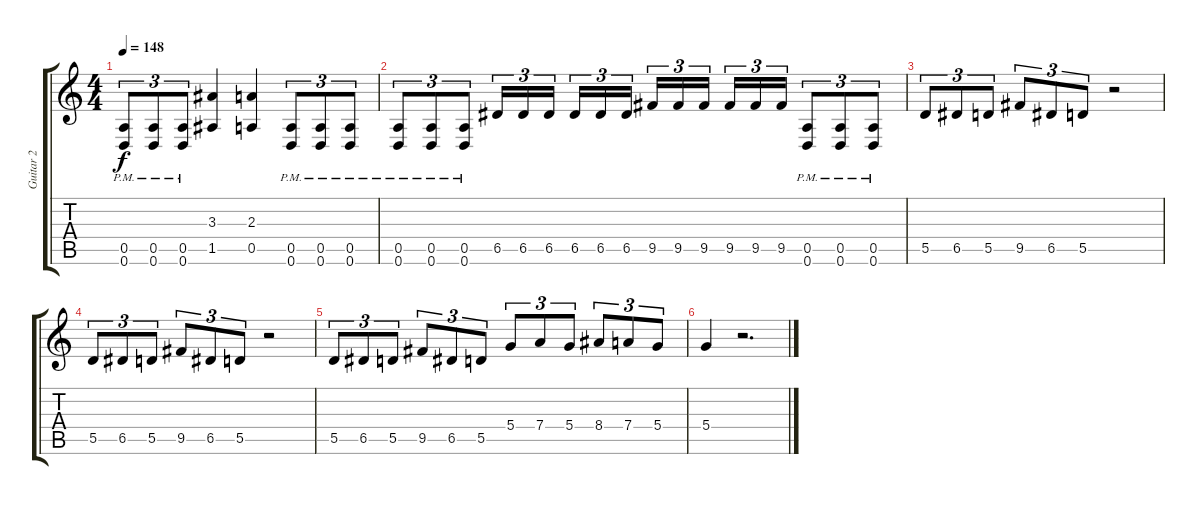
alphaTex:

\track ("Guitar 2" "Guitar 2") {instrument distortionguitar}
\staff {score tabs}
\tuning (E4 B3 G3 D3 A2 D2) {hide}
\ts (4 4)
\tempo 148
\clef g2
\ks c
(0.5{pm} 0.6{pm}).8{tu (3 2) dy f} (0.5{pm} 0.6{pm}).8{tu (3 2)} (0.5{pm} 0.6{pm}).8{tu (3 2)} (3.3 1.5).4 (2.3 0.5).4 (0.5{pm} 0.6{pm}).8{tu (3 2)} (0.5{pm} 0.6{pm}).8{tu (3 2)} (0.5{pm} 0.6{pm}).8{tu (3 2)} |
(0.5{pm} 0.6{pm}).8{tu (3 2)} (0.5{pm} 0.6{pm}).8{tu (3 2)} (0.5{pm} 0.6{pm}).8{tu (3 2)} 6.5.16{tu (3 2)} 6.5.16{tu (3 2)} 6.5.16{tu (3 2) beam splitsecondary} 6.5.16{tu (3 2)} 6.5.16{tu (3 2)} 6.5.16{tu (3 2)} 9.5.16{tu (3 2)} 9.5.16{tu (3 2)} 9.5.16{tu (3 2) beam splitsecondary} 9.5.16{tu (3 2)} 9.5.16{tu (3 2)} 9.5.16{tu (3 2)} (0.5{pm} 0.6{pm}).8{tu (3 2)} (0.5{pm} 0.6{pm}).8{tu (3 2)} (0.5{pm} 0.6{pm}).8{tu (3 2)} |
5.5.8{tu (3 2)} 6.5.8{tu (3 2)} 5.5.8{tu (3 2)} 9.5.8{tu (3 2)} 6.5.8{tu (3 2)} 5.5.8{tu (3 2)} r.2 |
5.5.8{tu (3 2)} 6.5.8{tu (3 2)} 5.5.8{tu (3 2)} 9.5.8{tu (3 2)} 6.5.8{tu (3 2)} 5.5.8{tu (3 2)} r.2 |
5.5.8{tu (3 2)} 6.5.8{tu (3 2)} 5.5.8{tu (3 2)} 9.5.8{tu (3 2)} 6.5.8{tu (3 2)} 5.5.8{tu (3 2)} 5.4.8{tu (3 2)} 7.4.8{tu (3 2)} 5.4.8{tu (3 2)} 8.4.8{tu (3 2)} 7.4.8{tu (3 2)} 5.4.8{tu (3 2)} |
5.4.4 r.2{d}
